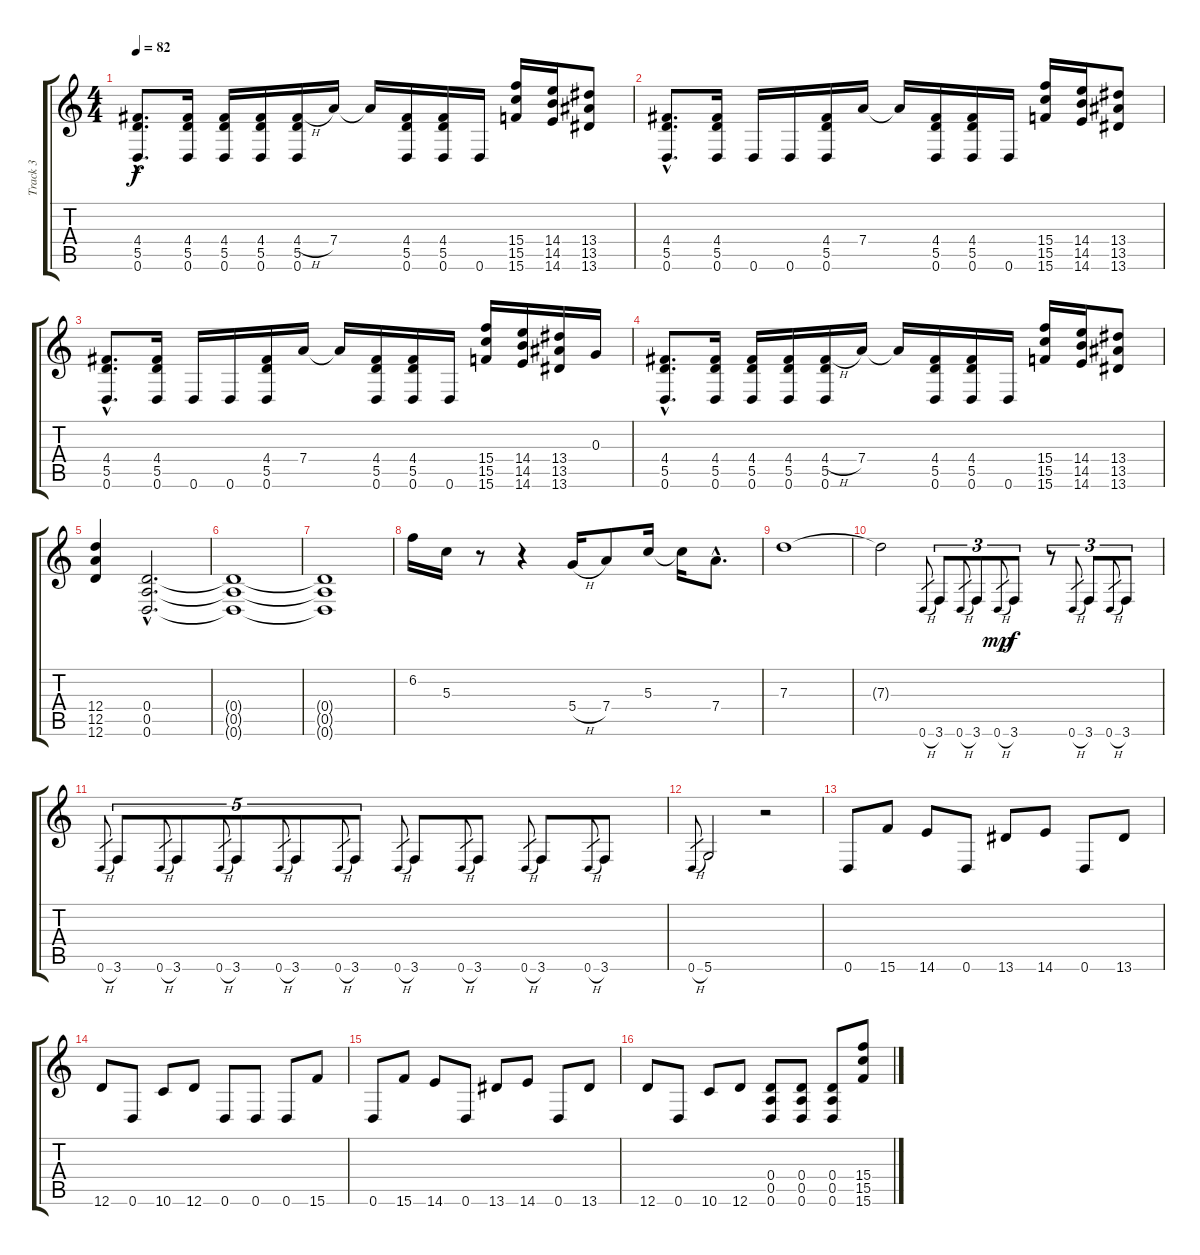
\track ("Track 3" "Track 3") {instrument distortionguitar}
\staff {score tabs}
\tuning (E4 B3 G3 D3 A2 D2) {hide}
\ts (4 4)
\tempo 82
\clef g2
\ks c
(4.4{hac} 5.5{hac} 0.6{hac}).8{d dy f} (4.4 5.5 0.6).16 (4.4 5.5 0.6).16 (4.4 5.5 0.6).16 (4.4{h} 5.5 0.6).16 7.4.16 7.4{t}.16 (4.4 5.5 0.6).16 (4.4 5.5 0.6).16 0.6.16 (15.4 15.5 15.6).16 (14.4 14.5 14.6).16 (13.4 13.5 13.6).8 |
(4.4{hac} 5.5{hac} 0.6{hac}).8{d} (4.4 5.5 0.6).16 0.6.16 0.6.16 (4.4 5.5 0.6).16 7.4.16 7.4{t}.16 (4.4 5.5 0.6).16 (4.4 5.5 0.6).16 0.6.16 (15.4 15.5 15.6).16 (14.4 14.5 14.6).16 (13.4 13.5 13.6).8 |
(4.4{hac} 5.5{hac} 0.6{hac}).8{d} (4.4 5.5 0.6).16 0.6.16 0.6.16 (4.4 5.5 0.6).16 7.4.16 7.4{t}.16 (4.4 5.5 0.6).16 (4.4 5.5 0.6).16 0.6.16 (15.4 15.5 15.6).16 (14.4 14.5 14.6).16 (13.4 13.5 13.6).16 0.3.16 |
(4.4{hac} 5.5{hac} 0.6{hac}).8{d} (4.4 5.5 0.6).16 (4.4 5.5 0.6).16 (4.4 5.5 0.6).16 (4.4{h} 5.5 0.6).16 7.4.16 7.4{t}.16 (4.4 5.5 0.6).16 (4.4 5.5 0.6).16 0.6.16 (15.4 15.5 15.6).16 (14.4 14.5 14.6).16 (13.4 13.5 13.6).8 |
(12.4 12.5 12.6).4 (0.4{hac} 0.5{hac} 0.6{hac}).2{d} |
(0.4{t} 0.5{t} 0.6{t}).1 |
(0.4{t} 0.5{t} 0.6{t}).1 |
6.2.16 5.3.16 r.8 r.4 5.4{h}.16 7.4.8 5.3.16 5.3{t}.16 7.4{hac}.8{d} |
7.3.1 |
7.3{t}.2 0.6{h}.8{gr} 3.6.8{tu (3 2)} 0.6{h}.8{gr} 3.6.8{tu (3 2)} 0.6{h}.8{gr dy mp} 3.6.8{tu (3 2) dy f} r.8{tu (3 2)} 0.6{h}.8{gr} 3.6.8{tu (3 2)} 0.6{h}.8{gr} 3.6.8{tu (3 2)} |
0.6{h}.8{gr} 3.6.8{tu (5 4)} 0.6{h}.8{gr} 3.6.8{tu (5 4)} 0.6{h}.8{gr} 3.6.8{tu (5 4)} 0.6{h}.8{gr} 3.6.8{tu (5 4)} 0.6{h}.8{gr} 3.6.8{tu (5 4)} 0.6{h}.8{gr} 3.6.8 0.6{h}.8{gr} 3.6.8 0.6{h}.8{gr} 3.6.8 0.6{h}.8{gr} 3.6.8 |
0.6{h}.8{gr} 5.6.2 r.2 |
0.6.8 15.6.8 14.6.8 0.6.8 13.6.8 14.6.8 0.6.8 13.6.8 |
12.6.8 0.6.8 10.6.8 12.6.8 0.6.8 0.6.8 0.6.8 15.6.8 |
0.6.8 15.6.8 14.6.8 0.6.8 13.6.8 14.6.8 0.6.8 13.6.8 |
12.6.8 0.6.8 10.6.8 12.6.8 (0.4 0.5 0.6).8 (0.4 0.5 0.6).8 (0.4 0.5 0.6).8 (15.4 15.5 15.6).8
